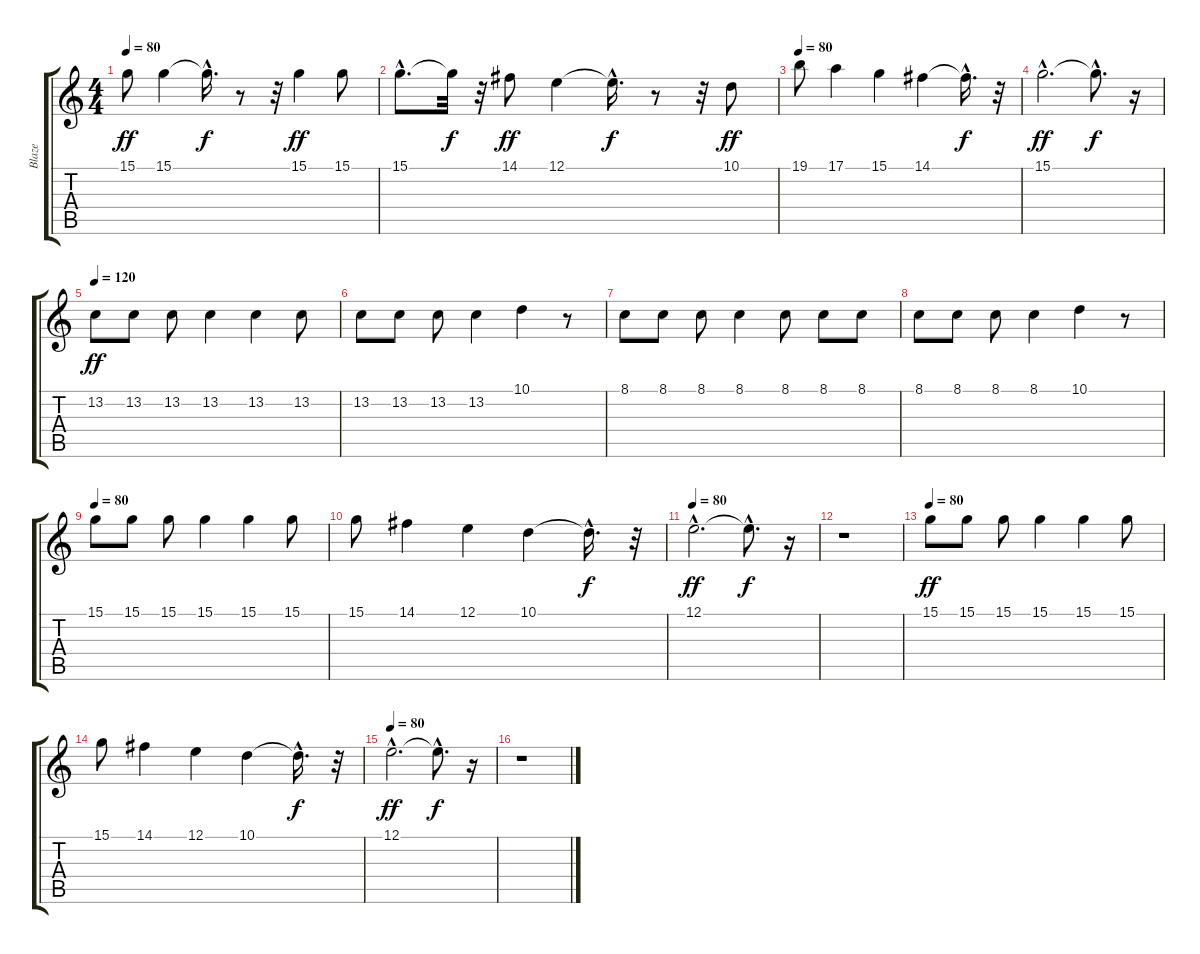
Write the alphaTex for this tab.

\track ("Blaze" "Blaze") {instrument voiceoohs}
\staff {score tabs}
\tuning (E4 B3 G3 D3 A2 E2) {hide}
\ts (4 4)
\tempo 80
\clef g2
\ks c
15.1.8{dy ff} 15.1.4 15.1{hac t}.16{d dy f} r.8 r.32 15.1.4{dy ff} 15.1.8 |
15.1{hac}.8{d} 15.1{t}.32{dy f} r.32 14.1.8{dy ff} 12.1.4 12.1{hac t}.16{d dy f} r.8 r.32 10.1.8{dy ff} |
\tempo 80
19.1.8 17.1.4 15.1.4 14.1.4 14.1{hac t}.16{d dy f} r.32 |
15.1{hac}.2{d dy ff} 15.1{hac t}.8{d dy f} r.16 |
\tempo 120
13.2.8{dy ff} 13.2.8 13.2.8 13.2.4 13.2.4 13.2.8 |
13.2.8 13.2.8 13.2.8 13.2.4 10.1.4 r.8 |
8.1.8 8.1.8 8.1.8 8.1.4 8.1.8 8.1.8 8.1.8 |
8.1.8 8.1.8 8.1.8 8.1.4 10.1.4 r.8 |
\tempo 112
\tempo 80
15.1.8 15.1.8 15.1.8 15.1.4 15.1.4 15.1.8 |
15.1.8 14.1.4 12.1.4 10.1.4 10.1{hac t}.16{d dy f} r.32 |
\tempo 80
12.1{hac}.2{d dy ff} 12.1{hac t}.8{d dy f} r.16 |
r.1 |
\tempo 80
15.1.8{dy ff} 15.1.8 15.1.8 15.1.4 15.1.4 15.1.8 |
15.1.8 14.1.4 12.1.4 10.1.4 10.1{hac t}.16{d dy f} r.32 |
\tempo 80
12.1{hac}.2{d dy ff} 12.1{hac t}.8{d dy f} r.16 |
r.1
